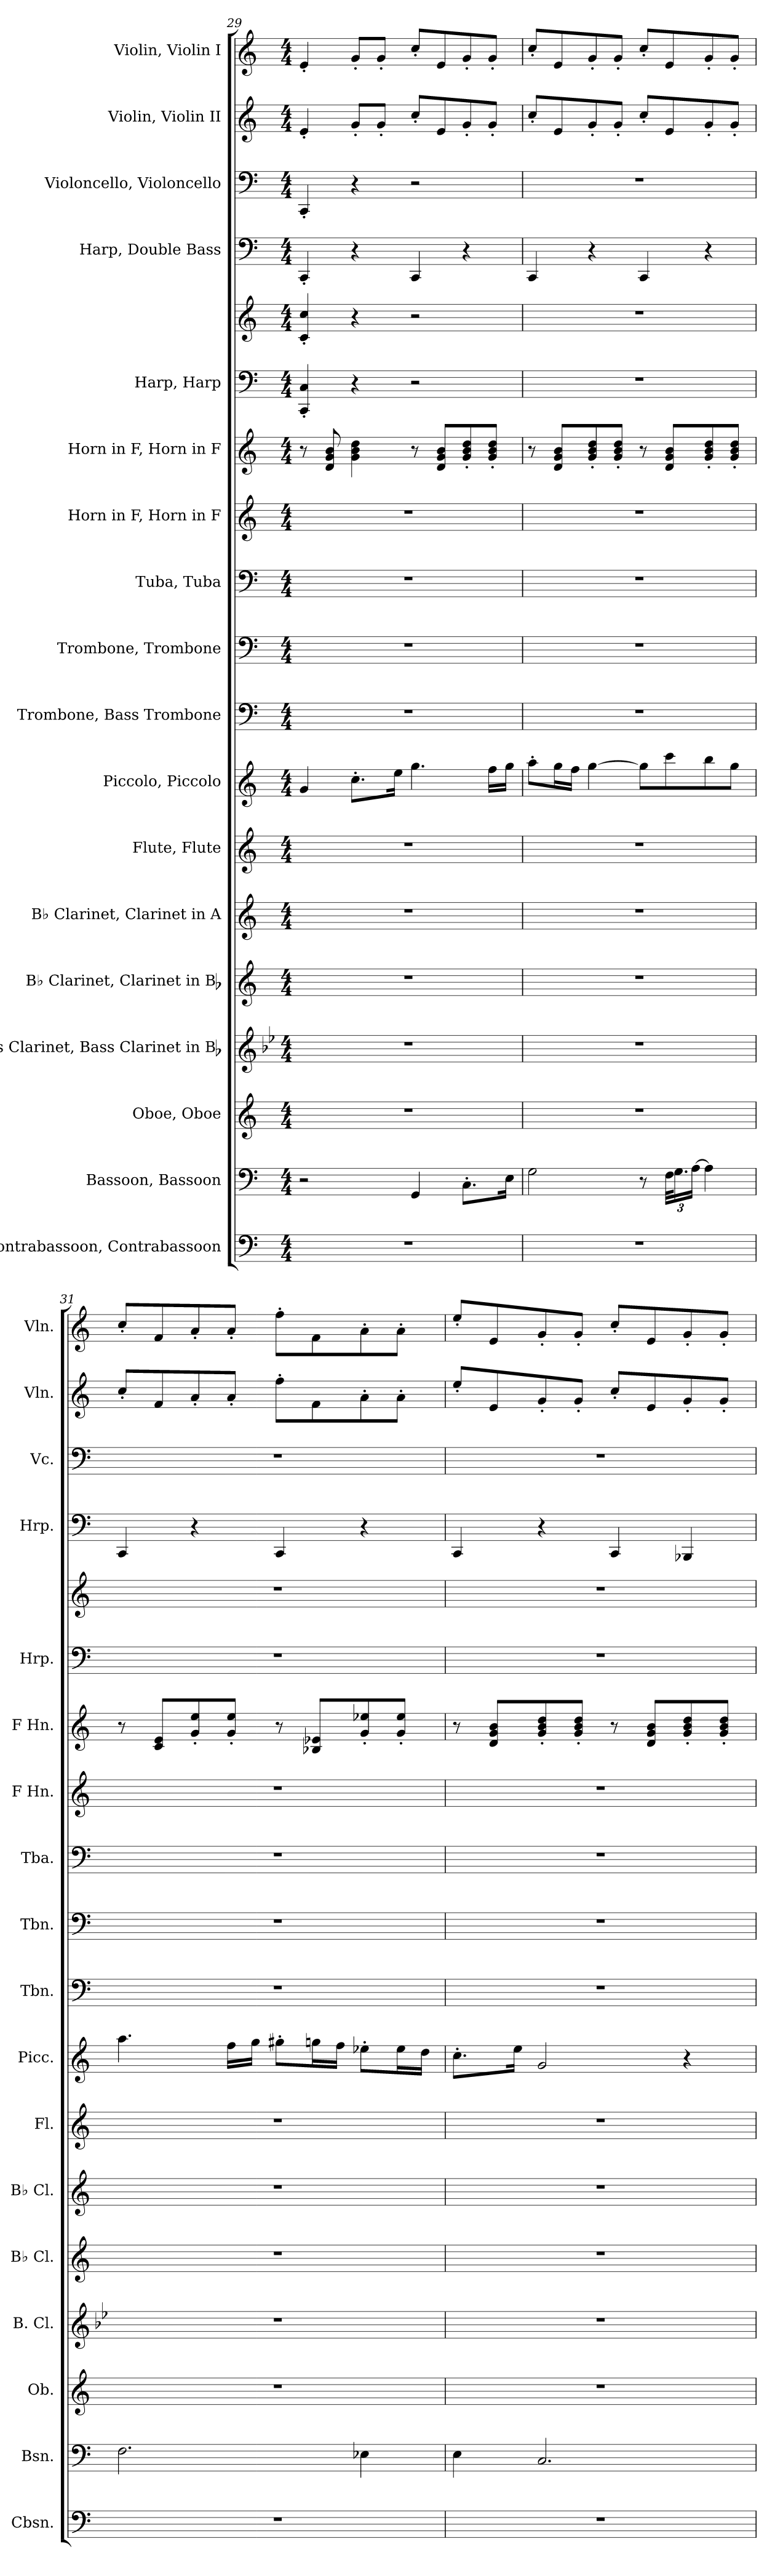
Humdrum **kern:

**kern	**kern	**kern	**kern	**kern	**kern	**kern	**kern	**kern	**kern	**kern	**kern	**kern	**kern	**kern	**kern	**kern	**kern	**kern
*part18	*part17	*part16	*part15	*part14	*part13	*part12	*part11	*part10	*part9	*part8	*part7	*part6	*part5	*part5	*part4	*part3	*part2	*part1
*staff19	*staff18	*staff17	*staff16	*staff15	*staff14	*staff13	*staff12	*staff11	*staff10	*staff9	*staff8	*staff7	*staff6	*staff5	*staff4	*staff3	*staff2	*staff1
*I"Contrabassoon, Contrabassoon	*I"Bassoon, Bassoon	*I"Oboe, Oboe	*I"Bass Clarinet, Bass Clarinet in Bb	*I"B♭ Clarinet, Clarinet in Bb	*I"B♭ Clarinet, Clarinet in A	*I"Flute, Flute	*I"Piccolo, Piccolo	*I"Trombone, Bass Trombone	*I"Trombone, Trombone	*I"Tuba, Tuba	*I"Horn in F, Horn in F	*I"Horn in F, Horn in F	*I"Harp, Harp	*	*I"Harp, Double Bass	*I"Violoncello, Violoncello	*I"Violin, Violin II	*I"Violin, Violin I
*I'Cbsn.	*I'Bsn.	*I'Ob.	*I'B. Cl.	*I'B♭ Cl.	*I'B♭ Cl.	*I'Fl.	*I'Picc.	*I'Tbn.	*I'Tbn.	*I'Tba.	*I'F Hn.	*I'F Hn.	*I'Hrp.	*	*I'Hrp.	*I'Vc.	*I'Vln.	*I'Vln.
*clefF4	*clefF4	*clefG2	*clefG2	*clefG2	*clefG2	*clefG2	*clefG2	*clefF4	*clefF4	*clefF4	*clefG2	*clefG2	*clefF4	*clefG2	*clefF4	*clefF4	*clefG2	*clefG2
*ITrd7c12	*	*	*ITrd8c14	*ITrd1c2	*ITrd1c2	*	*ITrd-7c-12	*	*	*	*ITrd4c7	*ITrd4c7	*	*	*	*	*	*
*k[]	*k[]	*k[]	*k[b-e-]	*k[b-e-]	*k[b-e-]	*k[]	*k[]	*k[]	*k[]	*k[]	*k[b-]	*k[b-]	*k[]	*k[]	*k[]	*k[]	*k[]	*k[]
*M4/4	*M4/4	*M4/4	*M4/4	*M4/4	*M4/4	*M4/4	*M4/4	*M4/4	*M4/4	*M4/4	*M4/4	*M4/4	*M4/4	*M4/4	*M4/4	*M4/4	*M4/4	*M4/4
=29	=29	=29	=29	=29	=29	=29	=29	=29	=29	=29	=29	=29	=29	=29	=29	=29	=29	=29
1r	2r	1r	1r	1r	1r	1r	4gg/	1r	1r	1r	1r	8r	4CC/' 4C/'	4c/' 4cc/'	4CC'/	4CC'/	4e'/	4e'/
.	.	.	.	.	.	.	.	.	.	.	.	8G/ 8c/ 8e/	.	.	.	.	.	.
.	.	.	.	.	.	.	8.ccc'\L	.	.	.	.	4c\ 4e\ 4g\	4r	4r	4r	4r	8g'/L	8g'/L
.	.	.	.	.	.	.	.	.	.	.	.	.	.	.	.	.	8g'/J	8g'/J
.	.	.	.	.	.	.	16eee\Jk	.	.	.	.	.	.	.	.	.	.	.
.	4GG/	.	.	.	.	.	4.ggg\	.	.	.	.	8r	2r	2r	4CC/	2r	8cc'/L	8cc'/L
.	.	.	.	.	.	.	.	.	.	.	.	8G/ 8c/ 8e/L	.	.	.	.	8e/	8e/
.	8.C'\L	.	.	.	.	.	.	.	.	.	.	8c/' 8e/' 8g/'	.	.	4r	.	8g'/	8g'/
.	.	.	.	.	.	.	16fff\LL	.	.	.	.	8c/' 8e/' 8g/'J	.	.	.	.	8g'/J	8g'/J
.	16E\Jk	.	.	.	.	.	16ggg\JJ	.	.	.	.	.	.	.	.	.	.	.
!!LO:PB:g=z
=30	=30	=30	=30	=30	=30	=30	=30	=30	=30	=30	=30	=30	=30	=30	=30	=30	=30	=30
1r	2G\	1r	1r	1r	1r	1r	8aaa'\L	1r	1r	1r	1r	8r	1r	1r	4CC/	1r	8cc'/L	8cc'/L
.	.	.	.	.	.	.	16ggg\L	.	.	.	.	8G/ 8c/ 8e/L	.	.	.	.	8e/	8e/
.	.	.	.	.	.	.	16fff\JJ	.	.	.	.	.	.	.	.	.	.	.
.	.	.	.	.	.	.	[4ggg\	.	.	.	.	8c/' 8e/' 8g/'	.	.	4r	.	8g'/	8g'/
.	.	.	.	.	.	.	.	.	.	.	.	8c/' 8e/' 8g/'J	.	.	.	.	8g'/J	8g'/J
.	8r	.	.	.	.	.	8ggg\L]	.	.	.	.	8r	.	.	4CC/	.	8cc'/L	8cc'/L
*	*Xbrackettup	*	*	*	*	*	*	*	*	*	*	*	*	*	*	*	*	*
.	48F\KLL	.	.	.	.	.	8cccc\	.	.	.	.	8G/ 8c/ 8e/L	.	.	.	.	8e/	8e/
.	24.G\	.	.	.	.	.	.	.	.	.	.	.	.	.	.	.	.	.
.	[24A\JJ	.	.	.	.	.	.	.	.	.	.	.	.	.	.	.	.	.
.	4A\]	.	.	.	.	.	8bbb\	.	.	.	.	8c/' 8e/' 8g/'	.	.	4r	.	8g'/	8g'/
.	.	.	.	.	.	.	8ggg\J	.	.	.	.	8c/' 8e/' 8g/'J	.	.	.	.	8g'/J	8g'/J
=31	=31	=31	=31	=31	=31	=31	=31	=31	=31	=31	=31	=31	=31	=31	=31	=31	=31	=31
1r	2.F\	1r	1r	1r	1r	1r	4.aaa\	1r	1r	1r	1r	8r	1r	1r	4CC/	1r	8cc'/L	8cc'/L
.	.	.	.	.	.	.	.	.	.	.	.	8F/ 8A/L	.	.	.	.	8f/	8f/
.	.	.	.	.	.	.	.	.	.	.	.	8c/' 8a/'	.	.	4r	.	8a'/	8a'/
.	.	.	.	.	.	.	16fff\LL	.	.	.	.	8c/' 8a/'J	.	.	.	.	8a'/J	8a'/J
.	.	.	.	.	.	.	16ggg\JJ	.	.	.	.	.	.	.	.	.	.	.
.	.	.	.	.	.	.	8ggg#X'\L	.	.	.	.	8r	.	.	4CC/	.	8ff'\L	8ff'\L
.	.	.	.	.	.	.	16gggn\L	.	.	.	.	8E-X/ 8A-X/L	.	.	.	.	8f\	8f\
.	.	.	.	.	.	.	16fff\JJ	.	.	.	.	.	.	.	.	.	.	.
.	4E-X\	.	.	.	.	.	8eee-X'\L	.	.	.	.	8c/' 8a-X/'	.	.	4r	.	8a'\	8a'\
.	.	.	.	.	.	.	16eee-\L	.	.	.	.	8c/' 8a-/'J	.	.	.	.	8a'\J	8a'\J
.	.	.	.	.	.	.	16ddd\JJ	.	.	.	.	.	.	.	.	.	.	.
=32	=32	=32	=32	=32	=32	=32	=32	=32	=32	=32	=32	=32	=32	=32	=32	=32	=32	=32
1r	4E\	1r	1r	1r	1r	1r	8.ccc'\L	1r	1r	1r	1r	8r	1r	1r	4CC/	1r	8ee'/L	8ee'/L
.	.	.	.	.	.	.	.	.	.	.	.	8G/ 8c/ 8e/L	.	.	.	.	8e/	8e/
.	.	.	.	.	.	.	16eee\Jk	.	.	.	.	.	.	.	.	.	.	.
.	2.C/	.	.	.	.	.	2gg/	.	.	.	.	8c/' 8e/' 8g/'	.	.	4r	.	8g'/	8g'/
.	.	.	.	.	.	.	.	.	.	.	.	8c/' 8e/' 8g/'J	.	.	.	.	8g'/J	8g'/J
.	.	.	.	.	.	.	.	.	.	.	.	8r	.	.	4CC/	.	8cc'/L	8cc'/L
.	.	.	.	.	.	.	.	.	.	.	.	8G/ 8c/ 8e/L	.	.	.	.	8e/	8e/
.	.	.	.	.	.	.	4r	.	.	.	.	8c/' 8e/' 8g/'	.	.	4BBB-X/	.	8g'/	8g'/
.	.	.	.	.	.	.	.	.	.	.	.	8c/' 8e/' 8g/'J	.	.	.	.	8g'/J	8g'/J
=	=	=	=	=	=	=	=	=	=	=	=	=	=	=	=	=	=	=
*-	*-	*-	*-	*-	*-	*-	*-	*-	*-	*-	*-	*-	*-	*-	*-	*-	*-	*-
